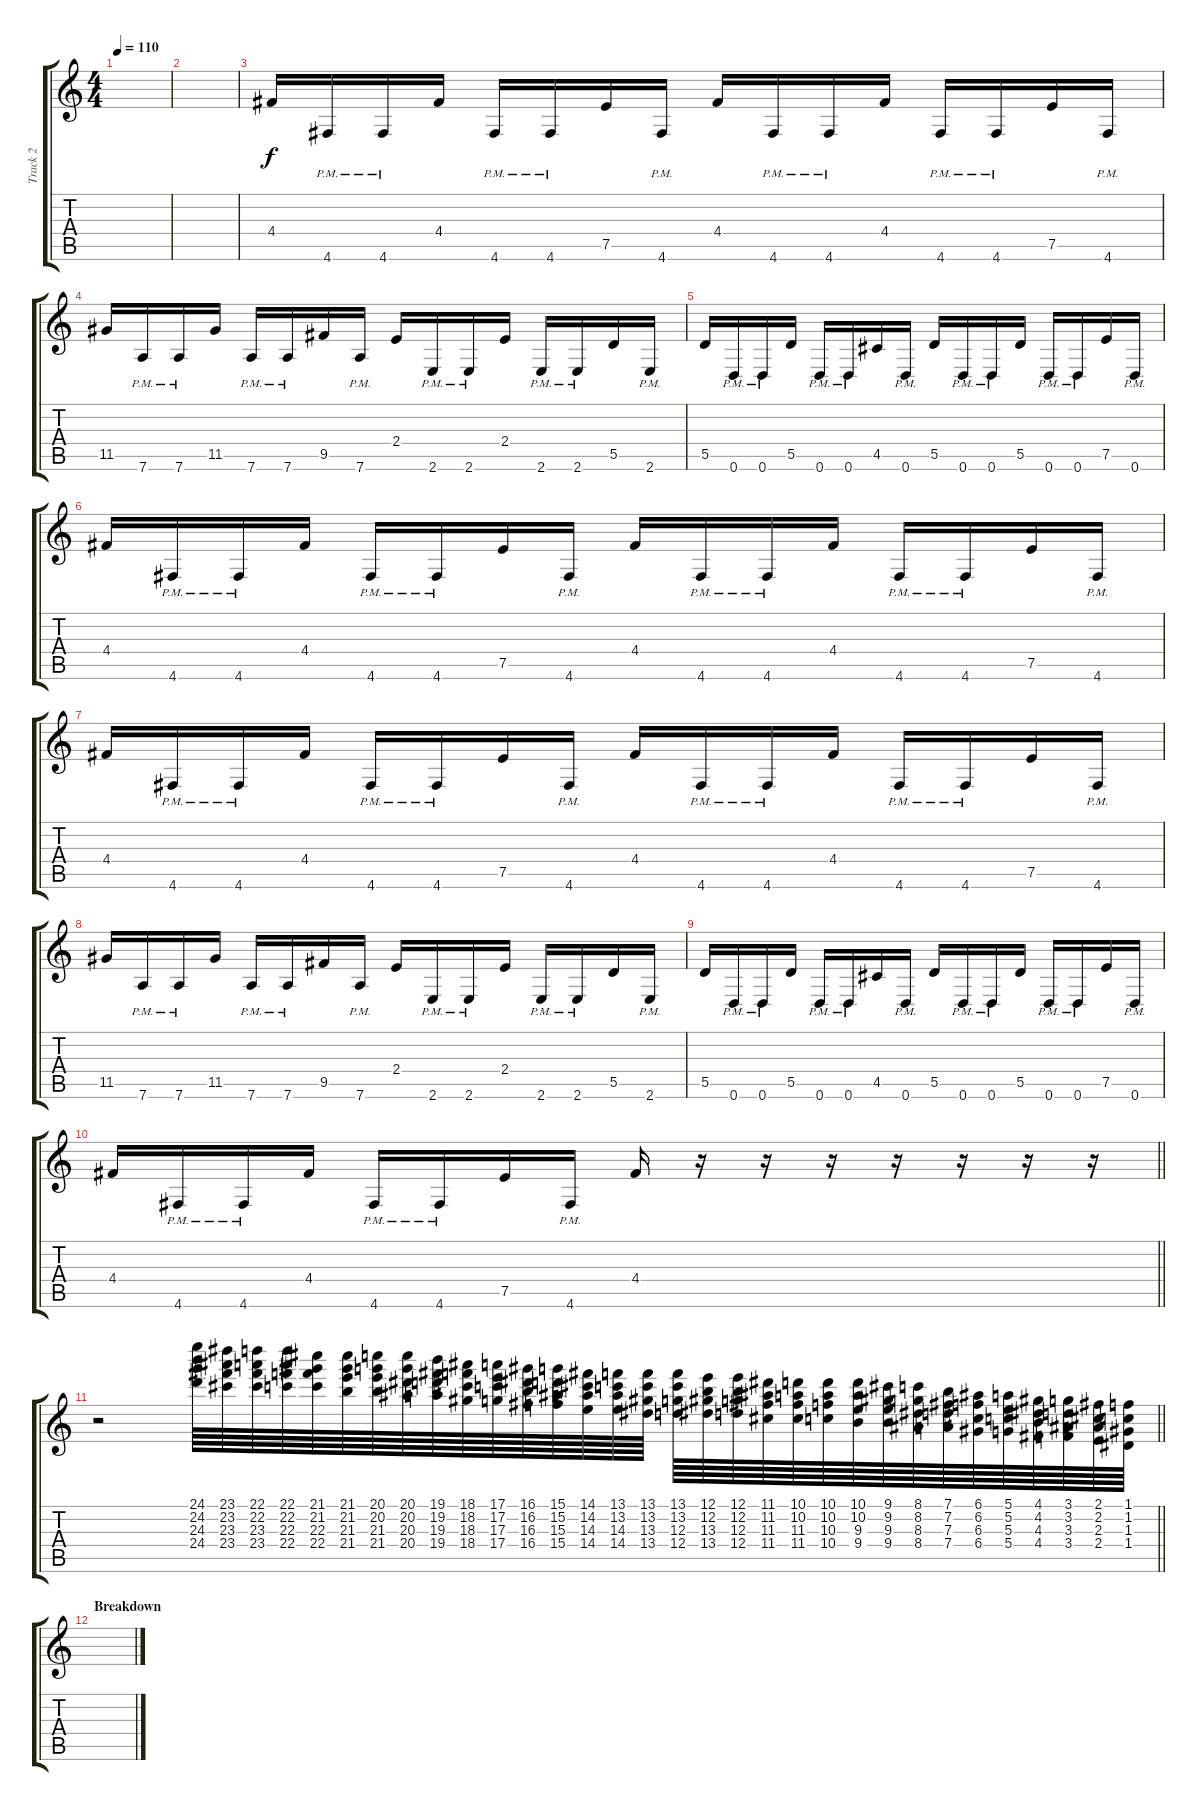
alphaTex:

\track ("Track 2" "Track 2") {instrument distortionguitar}
\staff {score tabs}
\tuning (E4 B3 G3 D3 A2 D2) {hide}
\ts (4 4)
\tempo 110
\clef g2
\ks c
|
|
4.4.16 4.6{pm}.16 4.6{pm}.16 4.4.16 4.6{pm}.16 4.6{pm}.16 7.5.16 4.6{pm}.16 4.4.16 4.6{pm}.16 4.6{pm}.16 4.4.16 4.6{pm}.16 4.6{pm}.16 7.5.16 4.6{pm}.16 |
11.5.16 7.6{pm}.16 7.6{pm}.16 11.5.16 7.6{pm}.16 7.6{pm}.16 9.5.16 7.6{pm}.16 2.4.16 2.6{pm}.16 2.6{pm}.16 2.4.16 2.6{pm}.16 2.6{pm}.16 5.5.16 2.6{pm}.16 |
5.5.16 0.6{pm}.16 0.6{pm}.16 5.5.16 0.6{pm}.16 0.6{pm}.16 4.5.16 0.6{pm}.16 5.5.16 0.6{pm}.16 0.6{pm}.16 5.5.16 0.6{pm}.16 0.6{pm}.16 7.5.16 0.6{pm}.16 |
4.4.16 4.6{pm}.16 4.6{pm}.16 4.4.16 4.6{pm}.16 4.6{pm}.16 7.5.16 4.6{pm}.16 4.4.16 4.6{pm}.16 4.6{pm}.16 4.4.16 4.6{pm}.16 4.6{pm}.16 7.5.16 4.6{pm}.16 |
4.4.16 4.6{pm}.16 4.6{pm}.16 4.4.16 4.6{pm}.16 4.6{pm}.16 7.5.16 4.6{pm}.16 4.4.16 4.6{pm}.16 4.6{pm}.16 4.4.16 4.6{pm}.16 4.6{pm}.16 7.5.16 4.6{pm}.16 |
11.5.16 7.6{pm}.16 7.6{pm}.16 11.5.16 7.6{pm}.16 7.6{pm}.16 9.5.16 7.6{pm}.16 2.4.16 2.6{pm}.16 2.6{pm}.16 2.4.16 2.6{pm}.16 2.6{pm}.16 5.5.16 2.6{pm}.16 |
5.5.16 0.6{pm}.16 0.6{pm}.16 5.5.16 0.6{pm}.16 0.6{pm}.16 4.5.16 0.6{pm}.16 5.5.16 0.6{pm}.16 0.6{pm}.16 5.5.16 0.6{pm}.16 0.6{pm}.16 7.5.16 0.6{pm}.16 |
\barLineRight lightlight
4.4.16 4.6{pm}.16 4.6{pm}.16 4.4.16 4.6{pm}.16 4.6{pm}.16 7.5.16 4.6{pm}.16 4.4.16 r.16 r.16 r.16 r.16 r.16 r.16 r.16 |
\barLineRight lightlight
r.2 (24.1 24.2 24.3 24.4).64 (23.1 23.2 23.3 23.4).64 (22.1 22.2 23.3 23.4).64 (22.1 22.2 22.3 22.4).64 (21.1 21.2 22.3 22.4).64 (21.1 21.2 21.3 21.4).64 (20.1 20.2 21.3 21.4).64 (20.1 20.2 20.3 20.4).64 (19.1 19.2 19.3 19.4).64 (18.1 18.2 18.3 18.4).64 (17.1 17.2 17.3 17.4).64 (16.1 16.2 16.3 16.4).64 (15.1 15.2 15.3 15.4).64 (14.1 14.2 14.3 14.4).64 (13.1 13.2 14.3 14.4).64 (13.1 13.2 13.3 13.4).64 (13.1 13.2 12.3 12.4).64 (12.1 12.2 13.3 13.4).64 (12.1 12.2 12.3 12.4).64 (11.1 11.2 11.3 11.4).64 (10.1 10.2 11.3 11.4).64 (10.1 10.2 10.3 10.4).64 (10.1 10.2 9.3 9.4).64 (9.1 9.2 9.3 9.4).64 (8.1 8.2 8.3 8.4).64 (7.1 7.2 7.3 7.4).64 (6.1 6.2 6.3 6.4).64 (5.1 5.2 5.3 5.4).64 (4.1 4.2 4.3 4.4).64 (3.1 3.2 3.3 3.4).64 (2.1 2.2 2.3 2.4).64 (1.1 1.2 1.3 1.4).64 |
\section ("" "Breakdown")
